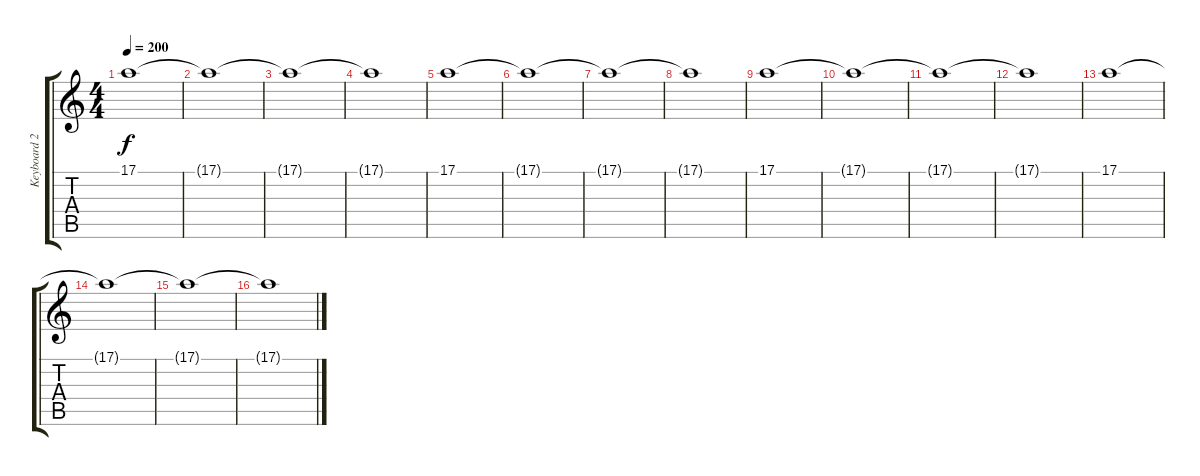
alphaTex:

\track ("Keyboard 2" "Keyboard 2") {instrument stringensemble1}
\staff {score tabs}
\tuning (E4 B3 G3 D3 A2 E2) {hide}
\ts (4 4)
\tempo 200
\clef g2
\ks c
17.1.1{dy f} |
17.1{t}.1 |
17.1{t}.1 |
17.1{t}.1 |
17.1.1 |
17.1{t}.1 |
17.1{t}.1 |
17.1{t}.1 |
17.1.1 |
17.1{t}.1 |
17.1{t}.1 |
17.1{t}.1 |
17.1.1 |
17.1{t}.1 |
17.1{t}.1 |
17.1{t}.1
